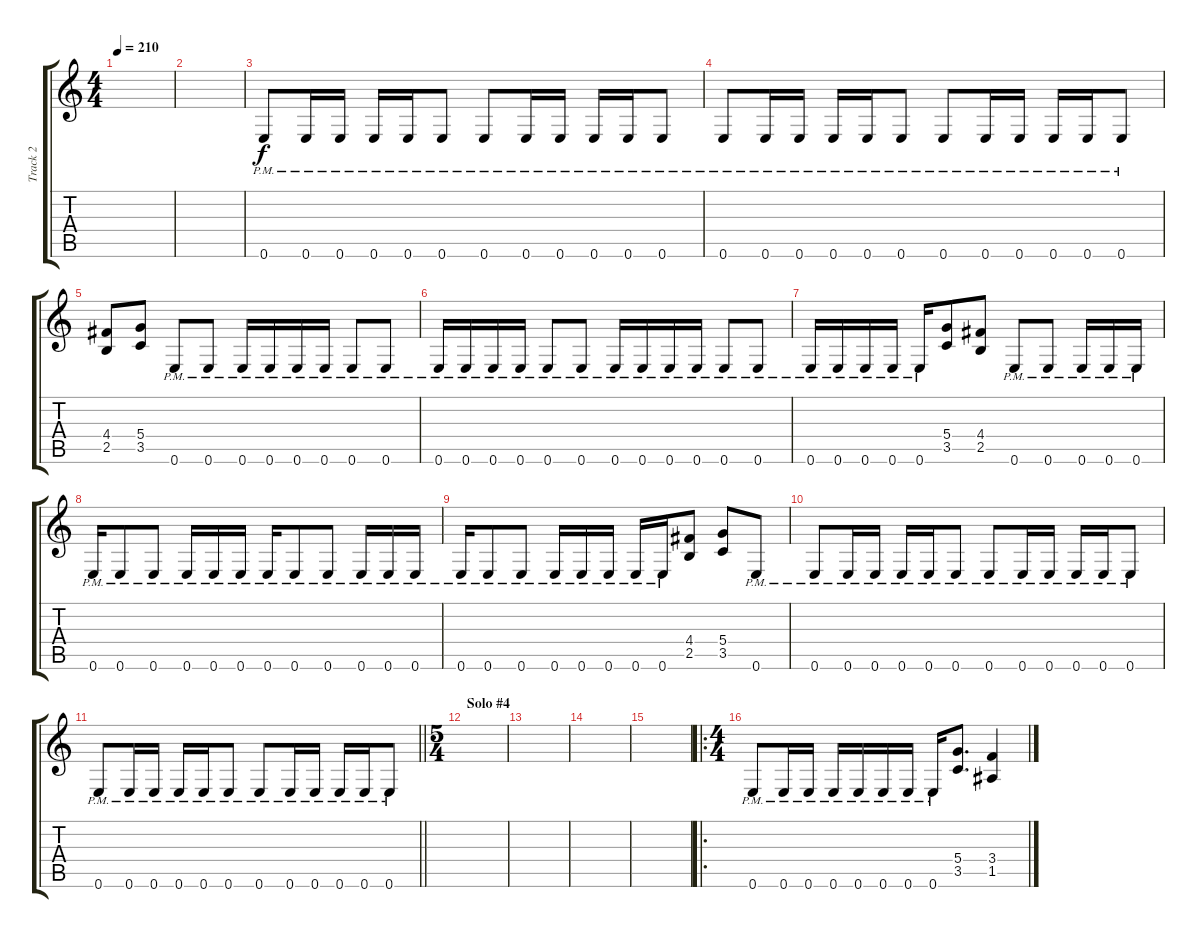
\track ("Track 2" "Track 2") {instrument distortionguitar}
\staff {score tabs}
\tuning (E4 B3 G3 D3 A2 E2) {hide}
\ts (4 4)
\tempo 210
\clef g2
\ks c
|
|
0.6{pm}.8{balance 0} 0.6{pm}.16 0.6{pm}.16 0.6{pm}.16 0.6{pm}.16 0.6{pm}.8 0.6{pm}.8 0.6{pm}.16 0.6{pm}.16 0.6{pm}.16 0.6{pm}.16 0.6{pm}.8 |
0.6{pm}.8 0.6{pm}.16 0.6{pm}.16 0.6{pm}.16 0.6{pm}.16 0.6{pm}.8 0.6{pm}.8 0.6{pm}.16 0.6{pm}.16 0.6{pm}.16 0.6{pm}.16 0.6{pm}.8 |
(4.4 2.5).8 (5.4 3.5).8 0.6{pm}.8 0.6{pm}.8 0.6{pm}.16 0.6{pm}.16 0.6{pm}.16 0.6{pm}.16 0.6{pm}.8 0.6{pm}.8 |
0.6{pm}.16 0.6{pm}.16 0.6{pm}.16 0.6{pm}.16 0.6{pm}.8 0.6{pm}.8 0.6{pm}.16 0.6{pm}.16 0.6{pm}.16 0.6{pm}.16 0.6{pm}.8 0.6{pm}.8 |
0.6{pm}.16 0.6{pm}.16 0.6{pm}.16 0.6{pm}.16 0.6{pm}.16 (5.4 3.5).8 (4.4 2.5).8 0.6{pm}.8 0.6{pm}.8 0.6{pm}.16 0.6{pm}.16 0.6{pm}.16 |
0.6{pm}.16 0.6{pm}.8 0.6{pm}.8 0.6{pm}.16 0.6{pm}.16 0.6{pm}.16 0.6{pm}.16 0.6{pm}.8 0.6{pm}.8 0.6{pm}.16 0.6{pm}.16 0.6{pm}.16 |
0.6{pm}.16 0.6{pm}.8 0.6{pm}.8 0.6{pm}.16 0.6{pm}.16 0.6{pm}.16 0.6{pm}.16 0.6{pm}.16 (4.4 2.5).8 (5.4 3.5).8 0.6{pm}.8 |
0.6{pm}.8 0.6{pm}.16 0.6{pm}.16 0.6{pm}.16 0.6{pm}.16 0.6{pm}.8 0.6{pm}.8 0.6{pm}.16 0.6{pm}.16 0.6{pm}.16 0.6{pm}.16 0.6{pm}.8 |
\barLineRight lightlight
0.6{pm}.8 0.6{pm}.16 0.6{pm}.16 0.6{pm}.16 0.6{pm}.16 0.6{pm}.8 0.6{pm}.8 0.6{pm}.16 0.6{pm}.16 0.6{pm}.16 0.6{pm}.16 0.6{pm}.8 |
\ts (5 4)
\section ("" "Solo #4")
|
|
|
|
\ro
\ts (4 4)
0.6{pm}.8{balance 0} 0.6{pm}.16 0.6{pm}.16 0.6{pm}.16 0.6{pm}.16 0.6{pm}.16 0.6{pm}.16 0.6{pm}.16 (5.4 3.5).8{d} (3.4 1.5).4
